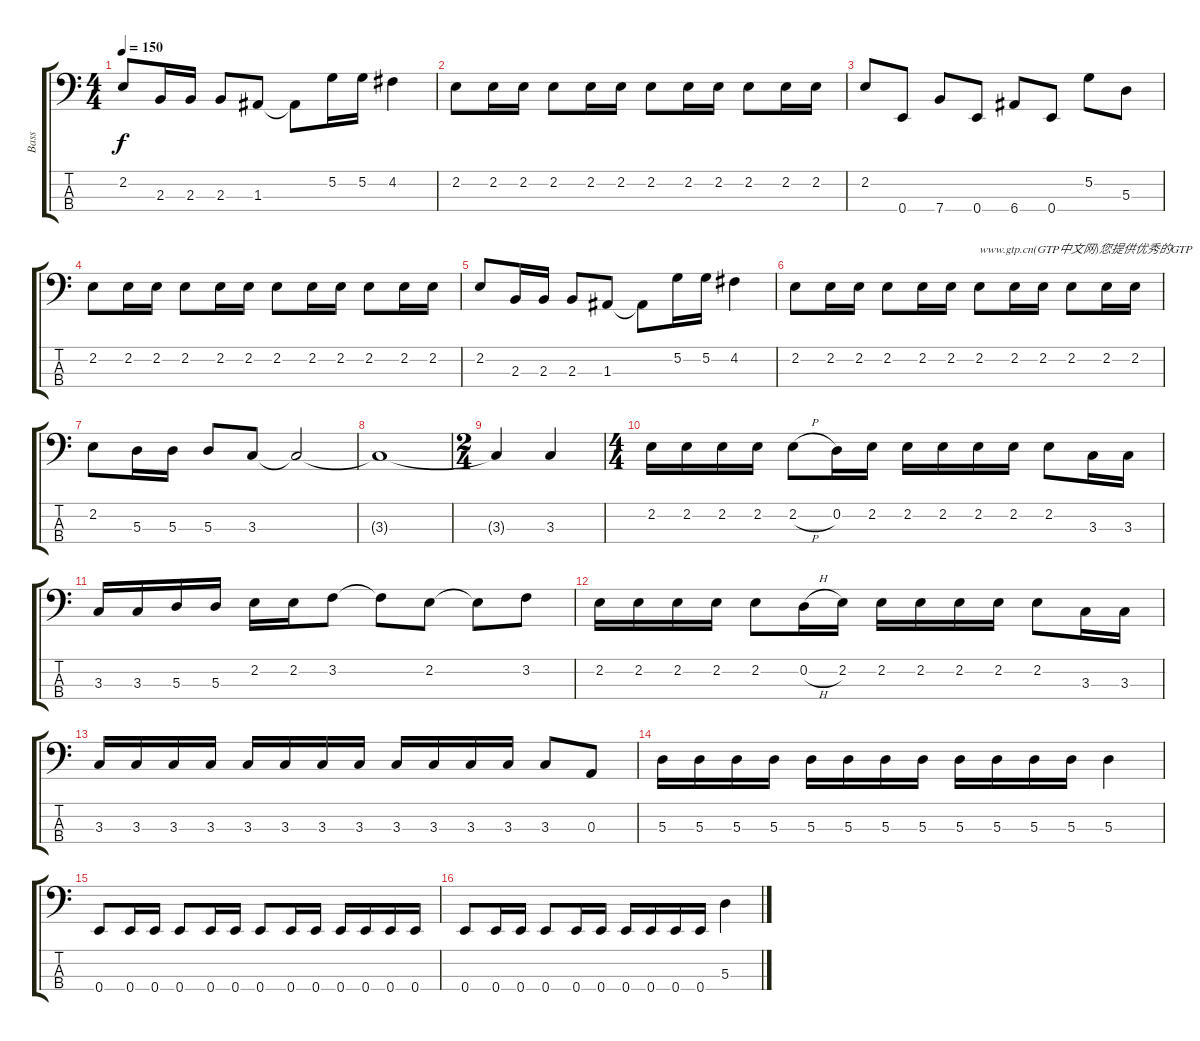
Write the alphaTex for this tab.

\track ("Bass" "Bass") {instrument electricbasspick}
\staff {score tabs}
\tuning (G2 D2 A1 E1) {hide}
\ts (4 4)
\tempo 150
\clef f4
\ks c
2.2.8{dy f} 2.3.16 2.3.16 2.3.8 1.3.8 1.3{t}.8 5.2.16 5.2.16 4.2.4 |
2.2.8 2.2.16 2.2.16 2.2.8 2.2.16 2.2.16 2.2.8 2.2.16 2.2.16 2.2.8 2.2.16 2.2.16 |
2.2.8 0.4.8 7.4.8 0.4.8 6.4.8 0.4.8 5.2.8 5.3.8 |
2.2.8 2.2.16 2.2.16 2.2.8 2.2.16 2.2.16 2.2.8 2.2.16 2.2.16 2.2.8 2.2.16 2.2.16 |
2.2.8 2.3.16 2.3.16 2.3.8 1.3.8 1.3{t}.8 5.2.16 5.2.16 4.2.4 |
2.2.8 2.2.16 2.2.16 2.2.8 2.2.16 2.2.16 2.2.8{txt "www.gtp.cn(GTP中文网)您提供优秀的GTP"} 2.2.16 2.2.16 2.2.8 2.2.16 2.2.16 |
2.2.8 5.3.16 5.3.16 5.3.8 3.3.8 3.3{t}.2 |
3.3{t}.1 |
\ts (2 4)
3.3{t}.4 3.3.4 |
\ts (4 4)
2.2.16 2.2.16 2.2.16 2.2.16 2.2{h}.8 0.2.16 2.2.16 2.2.16 2.2.16 2.2.16 2.2.16 2.2.8 3.3.16 3.3.16 |
3.3.16 3.3.16 5.3.16 5.3.16 2.2.16 2.2.16 3.2.8 3.2{t}.8 2.2.8 2.2{t}.8 3.2.8 |
2.2.16 2.2.16 2.2.16 2.2.16 2.2.8 0.2{h}.16 2.2.16 2.2.16 2.2.16 2.2.16 2.2.16 2.2.8 3.3.16 3.3.16 |
3.3.16 3.3.16 3.3.16 3.3.16 3.3.16 3.3.16 3.3.16 3.3.16 3.3.16 3.3.16 3.3.16 3.3.16 3.3.8 0.3.8 |
5.3.16 5.3.16 5.3.16 5.3.16 5.3.16 5.3.16 5.3.16 5.3.16 5.3.16 5.3.16 5.3.16 5.3.16 5.3.4 |
0.4.8 0.4.16 0.4.16 0.4.8 0.4.16 0.4.16 0.4.8 0.4.16 0.4.16 0.4.16 0.4.16 0.4.16 0.4.16 |
0.4.8 0.4.16 0.4.16 0.4.8 0.4.16 0.4.16 0.4.16 0.4.16 0.4.16 0.4.16 5.3.4
